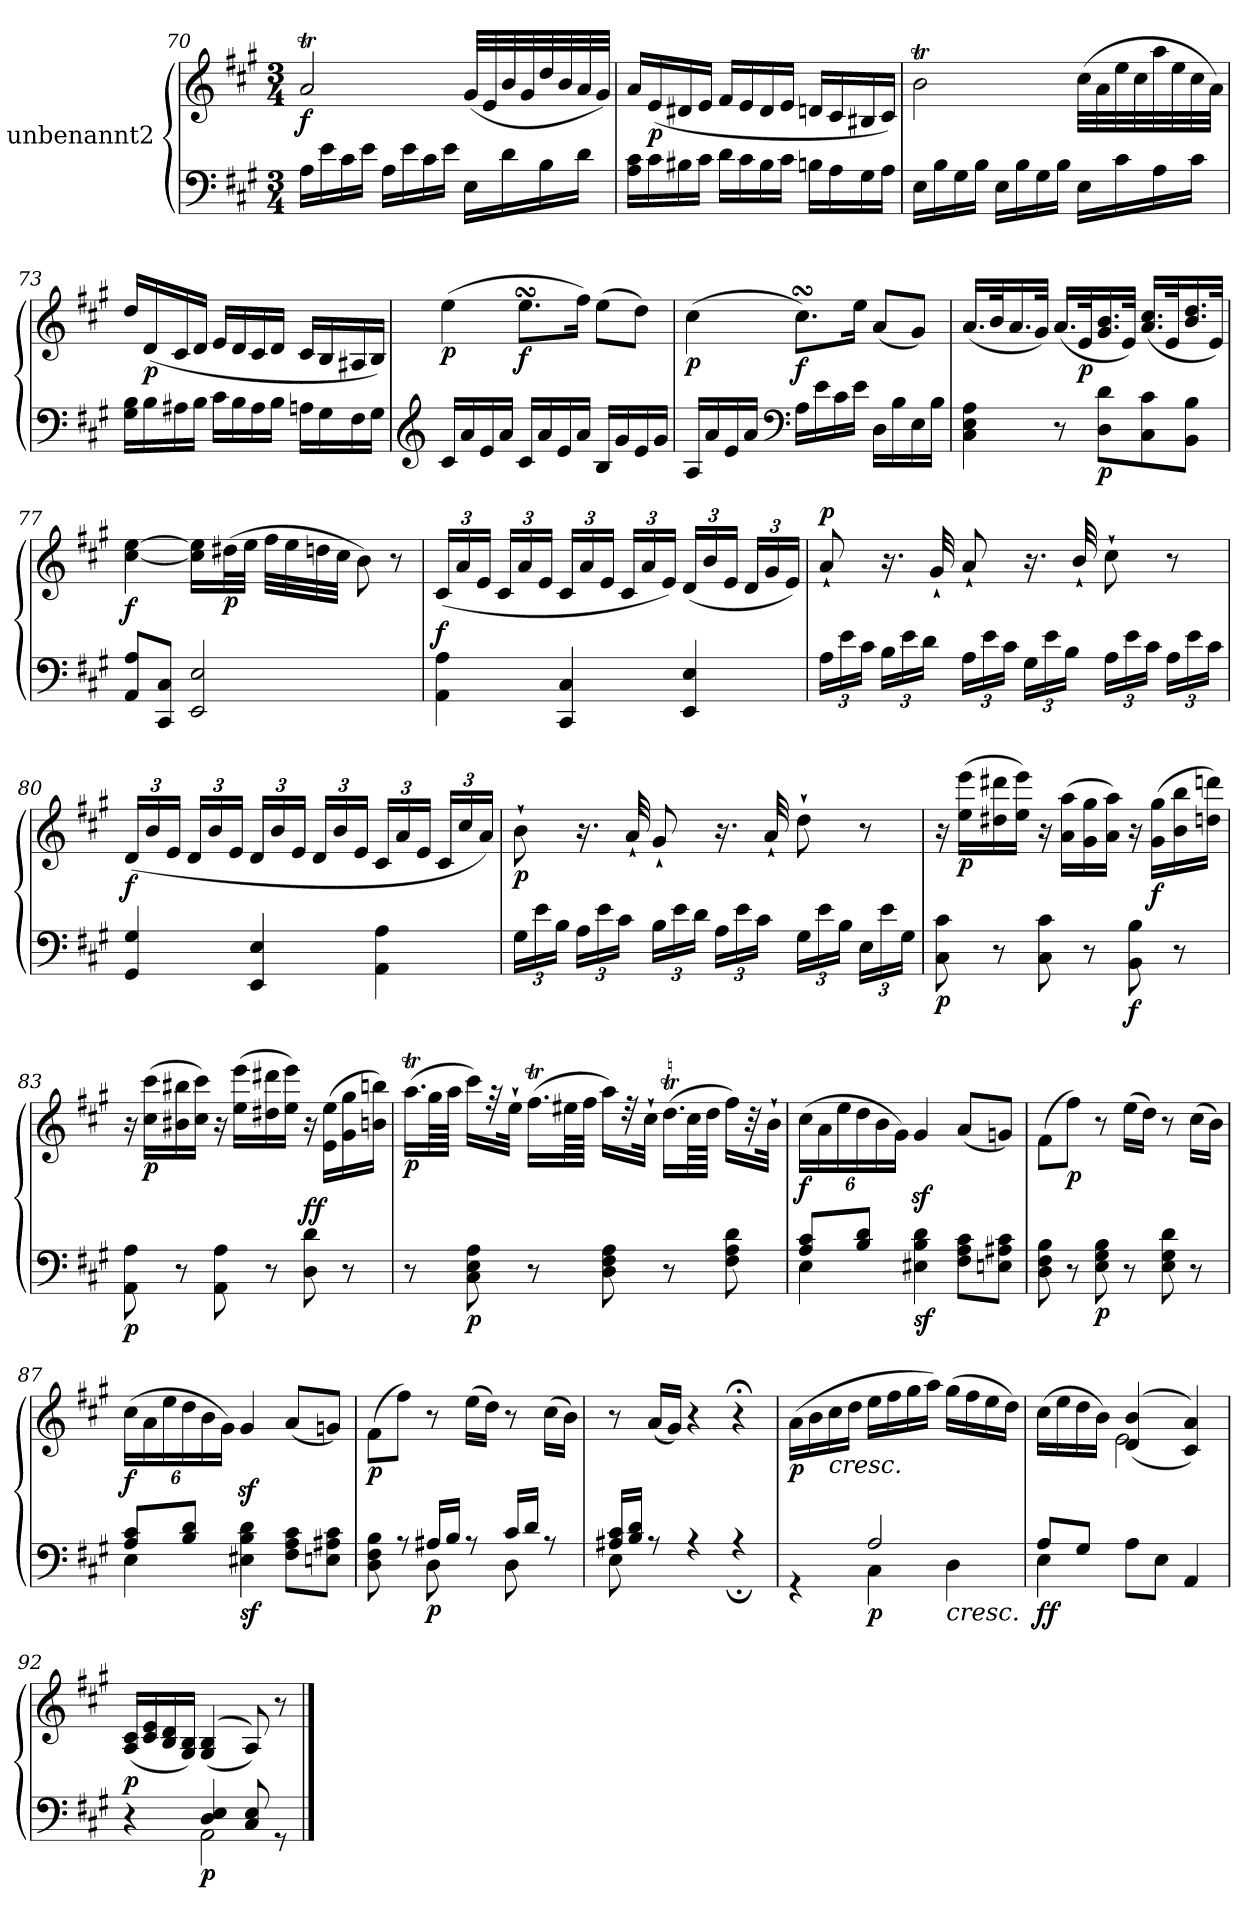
**kern	**kern	**dynam
*part1	*part1	*part1
*staff2	*staff1	*staff1/2
*I"unbenannt2	*	*
*clefF4	*clefG2	*
*k[f#c#g#]	*k[f#c#g#]	*
*M3/4	*M3/4	*
=70	=70	=70
!	!	!LO:DY:b
16A\LL	2aT/	f
16e\	.	.
16c#\	.	.
16e\JJ	.	.
16A\LL	.	.
16e\	.	.
16c#\	.	.
16e\JJ	.	.
16E\LL	(<32g#/LLL	.
.	32e/	.
16d\	32b/	.
.	32g#/	.
16B\	32dd/	.
.	32b/	.
16d\JJ	32a/	.
.	32g#/JJJ)	.
=71	=71	=71
16A\ 16c#\LL	16a/LL	.
!	!	!LO:DY:b
16c#\	(<16e/	p
16B#X\	16d#X/	.
16c#\JJ	16e/JJ	.
16d\LL	16f#/LL	.
16c#\	16e/	.
16B#\	16d#/	.
16c#\JJ	16e/JJ	.
16Bn\LL	16dn/LL	.
16A\	16c#/	.
16G#\	16B#X/	.
16A\JJ	16c#/JJ)	.
=72	=72	=72
16E\LL	2bT\	.
16B\	.	.
16G#\	.	.
16B\JJ	.	.
16E\LL	.	.
16B\	.	.
16G#\	.	.
16B\JJ	.	.
16E\LL	(>32cc#\LLL	.
.	32a\	.
16c#\	32ee\	.
.	32cc#\	.
16A\	32aa\	.
.	32ee\	.
16c#\JJ	32cc#\	.
.	32a\JJJ)	.
=73	=73	=73
16G#\ 16B\LL	16dd/LL	.
!	!	!LO:DY:b
16B\	(<16d/	p
16A#X\	16c#/	.
16B\JJ	16d/JJ	.
16c#\LL	16e/LL	.
16B\	16d/	.
16A#\	16c#/	.
16B\JJ	16d/JJ	.
16An\LL	16c#/LL	.
16G#\	16B/	.
16F#\	16A#X/	.
16G#\JJ	16B/JJ)	.
=74	=74	=74
*clefG2	*	*
!	!	!LO:DY:b
16c#/LL	(>4ee\	p
16a/	.	.
16e/	.	.
16a/JJ	.	.
!	!	!LO:DY:b
16c#/LL	8.eesSSS\L	f
16a/	.	.
16e/	.	.
16a/JJ	16ff#\Jk)	.
16B/LL	(>8ee\L	.
16g#/	.	.
16e/	8dd\J)	.
16g#/JJ	.	.
=75	=75	=75
!	!	!LO:DY:b
16A/LL	(>4cc#\	p
16a/	.	.
16e/	.	.
16a/JJ	.	.
*clefF4	*	*
!	!	!LO:DY:b
16A\LL	8.cc#sSsS\L)	f
16e\	.	.
16c#\	.	.
16e\JJ	16ee\Jk	.
16D\LL	(<8a/L	.
16B\	.	.
16E\	8g#/J)	.
16B\JJ	.	.
=76	=76	=76
4C#\ 4E\ 4A\	(<16.a/LL	.
.	32b/K	.
.	16.a/	.
.	32g#/JJk)	.
8r	(<16.a/LL	.
!	!	!LO:DY:b
.	32e/K	p
!	!	!LO:DY:b=2
8D\ 8d\L	16.g#/ 16.b/	p
.	32e/JJk)	.
8C#\ 8c#\	(<16.a/ 16.cc#/LL	.
.	32e/K	.
8BB\ 8B\J	16.b/ 16.dd/	.
.	32e/JJk)	.
=77	=77	=77
!	!	!LO:DY:b
8AA/ 8A/L	[4cc#\ [4ee\	f
8CC#/ 8C#/J	.	.
2EE/ 2E/	16cc#\] 16ee\]LL	.
!	!	!LO:DY:b
.	(>32dd#X\L	p
.	32ee\JJJ	.
.	32ff#\LLL	.
.	32ee\	.
.	32ddn\	.
.	32cc#\JJJ	.
.	8b\)	.
.	8r	.
=78	=78	=78
*	*Xbrackettup	*
!	!	!LO:DY:a=2
4AA\ 4A\	(<24c#/LL	f
.	24a/	.
.	24e/JJ	.
.	24c#/LL	.
.	24a/	.
.	24e/JJ	.
4CC#/ 4C#/	24c#/LL	.
.	24a/	.
.	24e/JJ	.
.	24c#/LL	.
.	24a/	.
.	24e/JJ)	.
4EE/ 4E/	(<24d/LL	.
.	24b/	.
.	24e/JJ	.
.	24d/LL	.
.	24g#/	.
.	24e/JJ)	.
=79	=79	=79
*Xbrackettup	*	*
!	!	!LO:DY:a
24A\LL	8a`/	p
24e\	.	.
24c#\JJ	.	.
24B\LL	16.r	.
24e\	.	.
24d\JJ	.	.
.	32g#`/	.
24A\LL	8a`/	.
24e\	.	.
24c#\JJ	.	.
24G#\LL	16.r	.
24e\	.	.
24B\JJ	.	.
.	32b`/	.
24A\LL	8cc#`\	.
24e\	.	.
24c#\JJ	.	.
24A\LL	8r	.
24e\	.	.
24c#\JJ	.	.
=80	=80	=80
!	!	!LO:DY:b
4GG#/ 4G#/	(<24d/LL	f
.	24b/	.
.	24e/JJ	.
.	24d/LL	.
.	24b/	.
.	24e/JJ	.
4EE/ 4E/	24d/LL	.
.	24b/	.
.	24e/JJ	.
.	24d/LL	.
.	24b/	.
.	24e/JJ	.
4AA\ 4A\	24c#/LL	.
.	24a/	.
.	24e/JJ	.
.	24c#/LL	.
.	24cc#/	.
.	24a/JJ)	.
=81	=81	=81
!	!	!LO:DY:b
24G#\LL	8b`\	p
24e\	.	.
24B\JJ	.	.
24A\LL	16.r	.
24e\	.	.
24c#\JJ	.	.
.	32a`/	.
24B\LL	8g#`/	.
24e\	.	.
24d\JJ	.	.
24A\LL	16.r	.
24e\	.	.
24c#\JJ	.	.
.	32a`/	.
24G#\LL	8dd`\	.
24e\	.	.
24B\JJ	.	.
24E\LL	8r	.
24e\	.	.
24G#\JJ	.	.
=82	=82	=82
!	!	!LO:DY:b=2
8C#\ 8c#\	16r	p
!	!	!LO:DY:b
.	(>16ee\ 16eee\LL	p
8r	16dd#X\ 16ddd#X\	.
.	16ee\ 16eee\JJ)	.
8C#\ 8c#\	16r	.
.	(>16a\ 16aa\LL	.
8r	16g#\ 16gg#\	.
.	16a\ 16aa\JJ)	.
!	!	!LO:DY:b=2
8BB\ 8B\	16r	f
!	!	!LO:DY:b
.	(>16g#\ 16gg#\LL	f
8r	16b\ 16bb\	.
.	16ddn\ 16dddn\JJ)	.
=83	=83	=83
!	!	!LO:DY:b=2
8AA\ 8A\	16r	p
!	!	!LO:DY:b
.	(>16cc#\ 16ccc#\LL	p
8r	16b#X\ 16bb#X\	.
.	16cc#\ 16ccc#\JJ)	.
8AA\ 8A\	16r	.
.	(>16ee\ 16eee\LL	.
8r	16dd#X\ 16ddd#X\	.
.	16ee\ 16eee\JJ)	.
!	!	!LO:DY:a=2
!	!	!LO:DY:n=1:b=2
8D\ 8d\	16r	f f
.	(>16e\ 16ee\LL	.
8r	16g#\ 16gg#\	.
.	16bn\ 16bbn\JJ)	.
=84	=84	=84
!	!	!LO:DY:b
8r	(>16.aaT\LL	p
.	64gg#\LL	.
.	64aa\JJJJ	.
!	!	!LO:DY:b=2
8C#\ 8E\ 8A\	16ccc#\LL)	p
.	32r	.
.	32ee`\JJk	.
8r	(>16.ff#T\LL	.
.	64ee#X\LL	.
.	64ff#\JJJJ	.
8D\ 8F#\ 8A\	16aa\LL)	.
.	32r	.
.	32cc#`\JJk	.
8r	(>16.ddT\LL	.
.	64cc#\LL	.
.	64dd\JJJJ	.
8F#\ 8A\ 8d\	16ff#\LL)	.
.	32r	.
.	32b`\JJk	.
=85	=85	=85
*^	*	*
!	!	!	!LO:DY:b
8A/ 8c#/L	4E\	(>24cc#\LL	f
.	.	24a\	.
.	.	24ee\	.
8B/ 8d/J	.	24dd\	.
.	.	24b\	.
.	.	24g#\JJ)	.
!	!	!	!LO:DY:b=2
4ryy	4E#X\ 4B\ 4d\	4g#z>/	sf
4ryy	8F#\ 8A\ 8c#\L	(<8a/L	.
.	8En\ 8A#X\ 8c#\J	8gn/J)	.
*v	*v	*	*
=86	=86	=86
8D\ 8F#\ 8B\	(>8f#\L	.
!	!	!LO:DY:b
8r	8ff#\J)	p
!	!	!LO:DY:b=2
8E\ 8G#\ 8B\	8r	p
8r	(>16ee\LL	.
.	16dd\JJ)	.
8E\ 8G#\ 8d\	8r	.
8r	(>16cc#\LL	.
.	16b\JJ)	.
=87	=87	=87
*^	*	*
!	!	!	!LO:DY:b
8A/ 8c#/L	4E\	(>24cc#\LL	f
.	.	24a\	.
.	.	24ee\	.
8B/ 8d/J	.	24dd\	.
.	.	24b\	.
.	.	24g#\JJ)	.
!	!	!	!LO:DY:b=2
4E#X\ 4B\ 4d\	2ryy	4g#z>/	sf
8F#\ 8A\ 8c#\L	.	(<8a/L	.
8En\ 8A#X\ 8c#\J	.	8gn/J)	.
=88	=88	=88	=88
!	!	!	!LO:DY:b
4ryy	8D\ 8F#\ 8B\	(>8f#\L	p
.	8rA	8ff#\J)	.
!	!	!	!LO:DY:b=2
16A#X/LL	8D\	8r	p
16B/JJ	.	.	.
8ryy	8rA	(>16ee\LL	.
.	.	16dd\JJ)	.
16c#/LL	8D\	8r	.
16d/JJ	.	.	.
8ryy	8rA	(>16cc#\LL	.
.	.	16b\JJ)	.
=89	=89	=89	=89
16A#X/ 16c#/LL	8E\	8r	.
16B/ 16d/JJ	.	.	.
8ryy	8rA	(<16a/LL	.
.	.	16g#/JJ)	.
4ryy	4rA	4r	.
4ryy	4r;<A	4r;<	.
=90	=90	=90	=90
!	!	!	!LO:DY:b
4rGG	4ryy	(>16a\LL	p
.	.	16b\	.
!	!	!LO:TX:b:i:t=cresc.	!
.	.	16cc#\	.
.	.	16dd\JJ	.
!	!	!	!LO:DY:b=2
2A/	4C#\	16ee\LL	p
.	.	16ff#\	.
.	.	16gg#\	.
.	.	16aa\JJ)	.
!	!LO:TX:b:i:t=cresc.	!	!
.	4D\	(>16gg#\LL	.
.	.	16ff#\	.
.	.	16ee\	.
.	.	16dd\JJ)	.
=91	=91	=91	=91
*	*	*^	*
!	!	!	!	!LO:DY:b=2
!	!	!	!	!LO:DY:n=1:b
8A/L	4E\	(>16cc#\LL	4ryy	f f
.	.	16ee\	.	.
8G#/J	.	16dd\	.	.
.	.	16b\JJ)	.	.
2ryy	8A\L	(<(>4d/ 4b/	2e\	.
.	8E\J	.	.	.
.	4AA/	4c#/ 4a/))	.	.
*	*	*v	*v	*
=92	=92	=92	=92
!	!	!	!LO:DY:a=2
4r	4ryy	(<16A/ 16c#/LL	p
.	.	16c#/ 16e/	.
.	.	16B/ 16d/	.
.	.	16G#/ 16B/JJ)	.
!	!	!	!LO:DY:b=2
4D/ 4E/	2AA\	(>(<4G#/ 4B/	p
8C#/ 8E/	.	8A/))	.
8rGG	.	8r	.
*v	*v	*	*
==	==	==
*-	*-	*-
